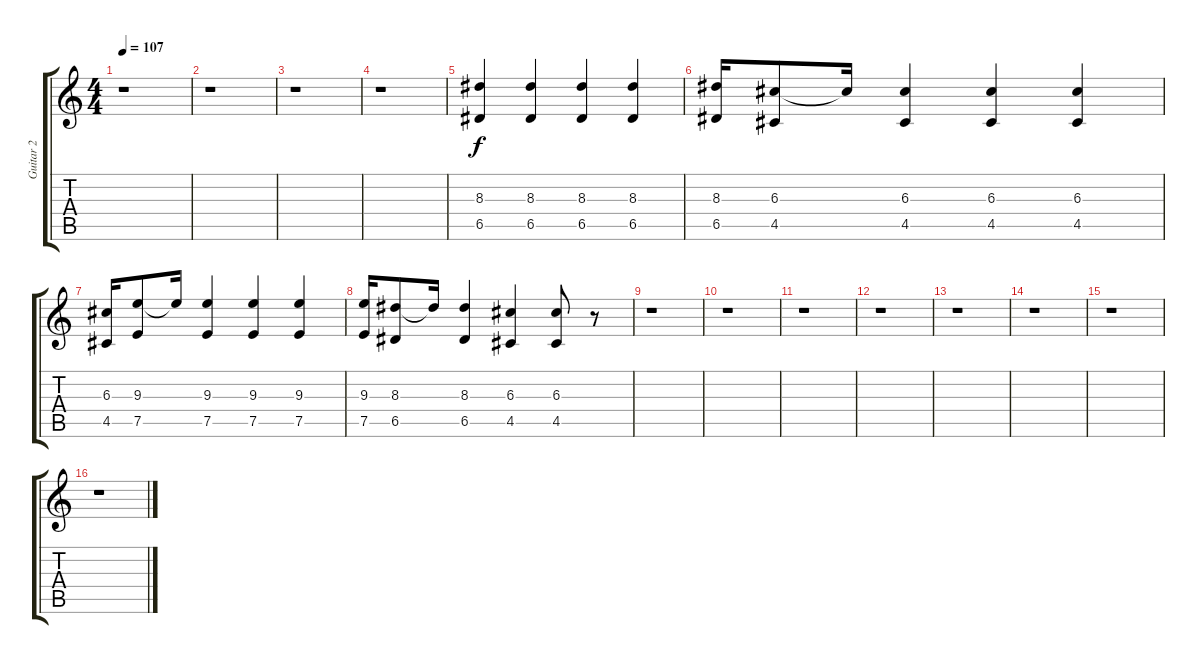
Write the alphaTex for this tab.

\track ("Guitar 2" "Guitar 2") {instrument distortionguitar}
\staff {score tabs}
\tuning (E4 B3 G3 D3 A2 E2) {hide}
\ts (4 4)
\tempo 107
\clef g2
\ks c
r.1{dy f} |
r.1 |
r.1 |
r.1 |
(8.3 6.5).4 (8.3 6.5).4 (8.3 6.5).4 (8.3 6.5).4 |
(8.3 6.5).16 (6.3 4.5).8 6.3{t}.16 (6.3 4.5).4 (6.3 4.5).4 (6.3 4.5).4 |
(6.3 4.5).16 (9.3 7.5).8 9.3{t}.16 (9.3 7.5).4 (9.3 7.5).4 (9.3 7.5).4 |
(9.3 7.5).16 (8.3 6.5).8 8.3{t}.16 (8.3 6.5).4 (6.3 4.5).4 (6.3 4.5).8 r.8 |
r.1 |
r.1 |
r.1 |
r.1 |
r.1 |
r.1 |
r.1 |
r.1
